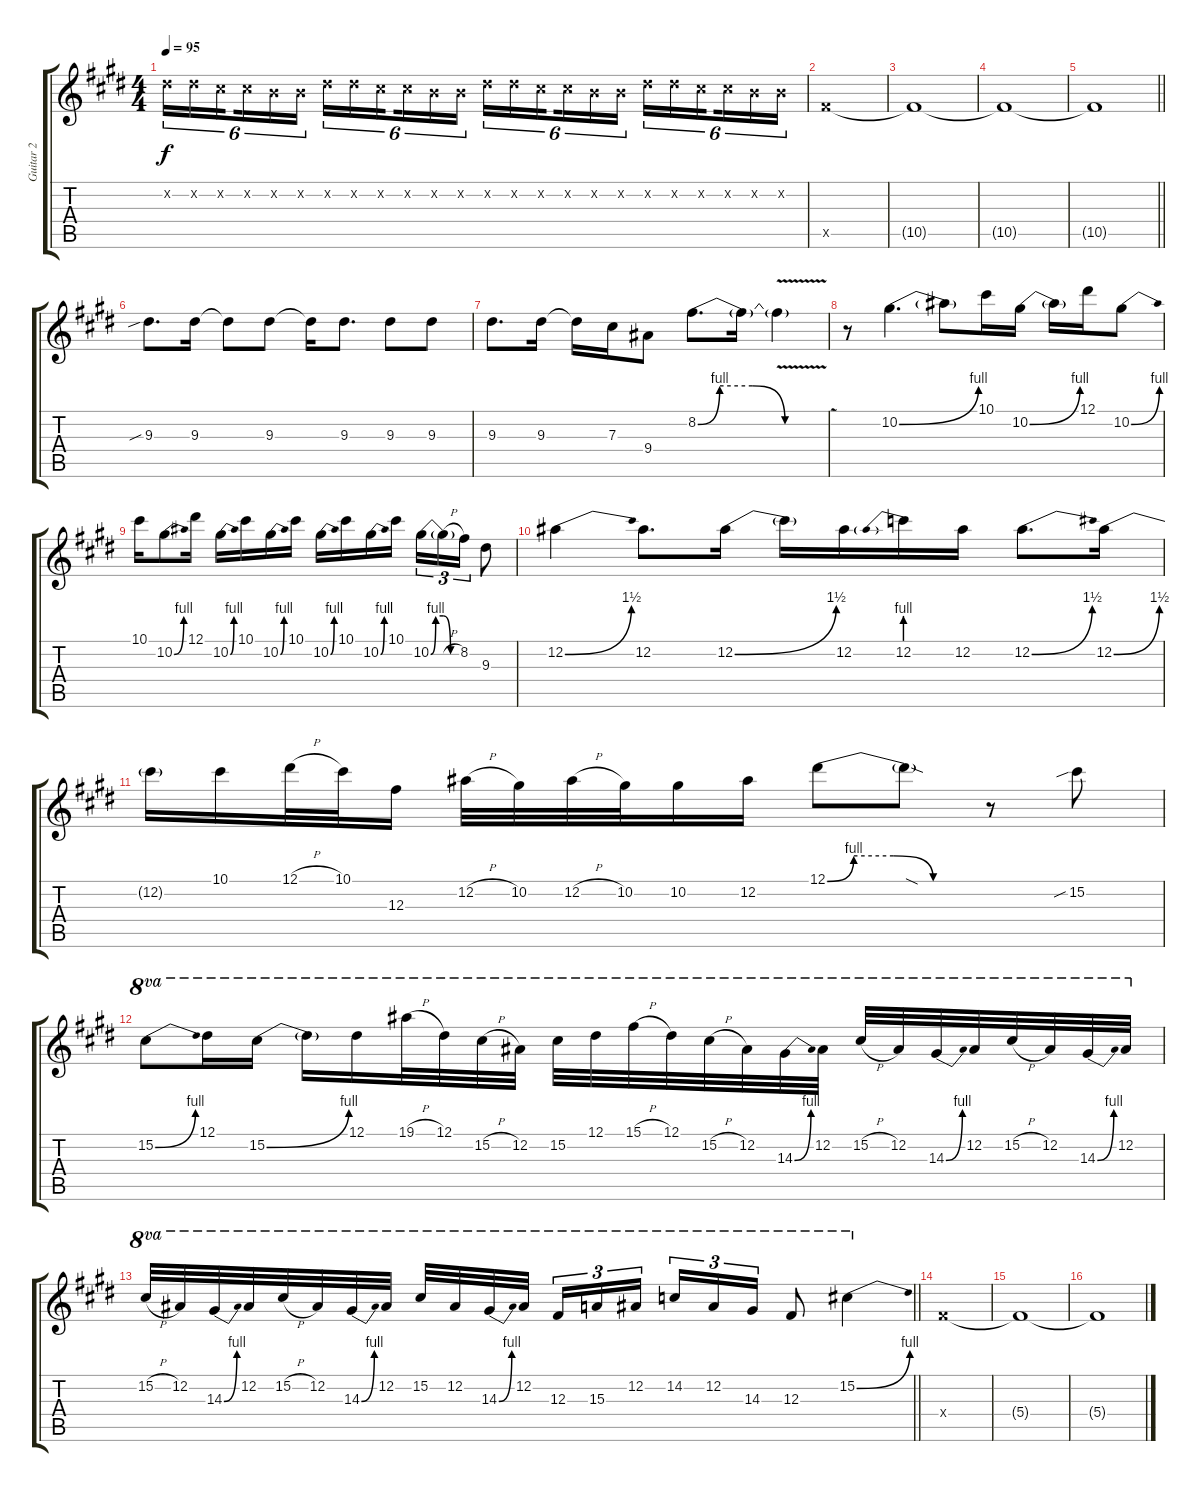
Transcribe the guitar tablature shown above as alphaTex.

\track ("Guitar 2" "Guitar 2") {instrument overdrivenguitar}
\staff {score tabs}
\tuning (Eb4 Bb3 Gb3 Db3 Ab2 Eb2) {hide}
\ts (4 4)
\tempo 95
\clef g2
\ks c#minor
5.2{x}.16{tu (6 4) dy f} 5.2{x}.16{tu (6 4)} 3.2{x}.16{tu (6 4) beam splitsecondary} 3.2{x}.16{tu (6 4)} 1.2{x}.16{tu (6 4)} 1.2{x}.16{tu (6 4)} 5.2{x}.16{tu (6 4)} 5.2{x}.16{tu (6 4)} 3.2{x}.16{tu (6 4) beam splitsecondary} 3.2{x}.16{tu (6 4)} 1.2{x}.16{tu (6 4)} 1.2{x}.16{tu (6 4)} 5.2{x}.16{tu (6 4)} 5.2{x}.16{tu (6 4)} 3.2{x}.16{tu (6 4) beam splitsecondary} 3.2{x}.16{tu (6 4)} 1.2{x}.16{tu (6 4)} 1.2{x}.16{tu (6 4)} 5.2{x}.16{tu (6 4)} 5.2{x}.16{tu (6 4)} 3.2{x}.16{tu (6 4) beam splitsecondary} 3.2{x}.16{tu (6 4)} 1.2{x}.16{tu (6 4)} 1.2{x}.16{tu (6 4)} |
10.5{x}.1 |
10.5{t}.1 |
10.5{t}.1 |
\barLineRight lightlight
10.5{t}.1 |
\section ("" " ")
9.3{sib}.8{d} 9.3.16 9.3{t}.8 9.3.8 9.3{t}.16 9.3.8{d} 9.3.8 9.3.8 |
9.3.8{d} 9.3.16 9.3{t}.16 7.3.16 9.4.8 8.2{be (custom 0 0 10 4 25 4 40 0 60 0)}.8{d} 8.2{t}.16 8.2{v t}.4 |
r.8 10.2{be (bend 0 0 60 4)}.4{d} 10.2{t}.8 10.1.16 10.2{be (bend 0 0 60 4)}.16 10.2{t}.16 12.1.16 10.2{be (bend 0 0 60 4)}.8 |
10.1.16 10.2{be (bend 0 0 60 4)}.8 12.1.16 10.2{be (bend 0 0 60 4)}.16 10.1.16 10.2{be (bend 0 0 60 4)}.16 10.1.16 10.2{be (bend 0 0 60 4)}.16 10.1.16 10.2{be (bend 0 0 60 4)}.16 10.1.16 10.2{be (custom 0 0 10 4 25 4 40 0 60 0)}.16{tu (3 2)} 10.2{h t}.16{tu (3 2)} 8.2.16{tu (3 2)} 9.3.8 |
12.2{be (bend 0 0 60 6)}.4 12.2.8{d} 12.2{be (bend 0 0 60 6)}.16 12.2{t}.16 12.2.16 12.2{be (prebend 0 4 60 4)}.16 12.2.16 12.2{be (bend 0 0 60 6)}.8{d} 12.2{be (bend 0 0 60 6)}.16 |
12.2{t}.16 10.1.16 12.1{h}.32 10.1.32 12.3.16 12.2{h}.32 10.2.32 12.2{h}.32 10.2.32 10.2.16 12.2.16 12.1{be (custom 0 0 10 4 25 4 40 0 60 0)}.8 12.1{sod t}.8 r.8 15.2{sib}.8 |
15.2{be (bend 0 0 60 4)}.8{ot 8va} 12.1.16{ot 8va} 15.2{be (bend 0 0 60 4)}.16{ot 8va} 15.2{t}.16{ot 8va} 12.1.16{ot 8va} 19.1{h}.32{ot 8va} 12.1.32{ot 8va} 15.2{h}.32{ot 8va} 12.2.32{ot 8va} 15.2.32{ot 8va} 12.1.32{ot 8va} 15.1{h}.32{ot 8va} 12.1.32{ot 8va} 15.2{h}.32{ot 8va} 12.2.32{ot 8va} 14.3{be (bend 0 0 60 4)}.32{ot 8va} 12.2.32{ot 8va} 15.2{h}.32{ot 8va} 12.2.32{ot 8va} 14.3{be (bend 0 0 60 4)}.32{ot 8va} 12.2.32{ot 8va} 15.2{h}.32{ot 8va} 12.2.32{ot 8va} 14.3{be (bend 0 0 60 4)}.32{ot 8va} 12.2.32{ot 8va} |
\barLineRight lightlight
15.2{h}.32{ot 8va} 12.2.32{ot 8va} 14.3{be (bend 0 0 60 4)}.32{ot 8va} 12.2.32{ot 8va} 15.2{h}.32{ot 8va} 12.2.32{ot 8va} 14.3{be (bend 0 0 60 4)}.32{ot 8va} 12.2.32{ot 8va} 15.2.32{ot 8va} 12.2.32{ot 8va} 14.3{be (bend 0 0 60 4)}.32{ot 8va} 12.2.32{ot 8va beam splitsecondary} 12.3.16{tu (3 2) ot 8va} 15.3.16{tu (3 2) ot 8va} 12.2.16{tu (3 2) ot 8va} 14.2.16{tu (3 2) ot 8va} 12.2.16{tu (3 2) ot 8va} 14.3.16{tu (3 2) ot 8va} 12.3.8{ot 8va} 15.2{be (bend 0 0 60 4)}.4{ot 8va} |
\section ("" " ")
5.4{x}.1 |
5.4{t}.1 |
5.4{t}.1
